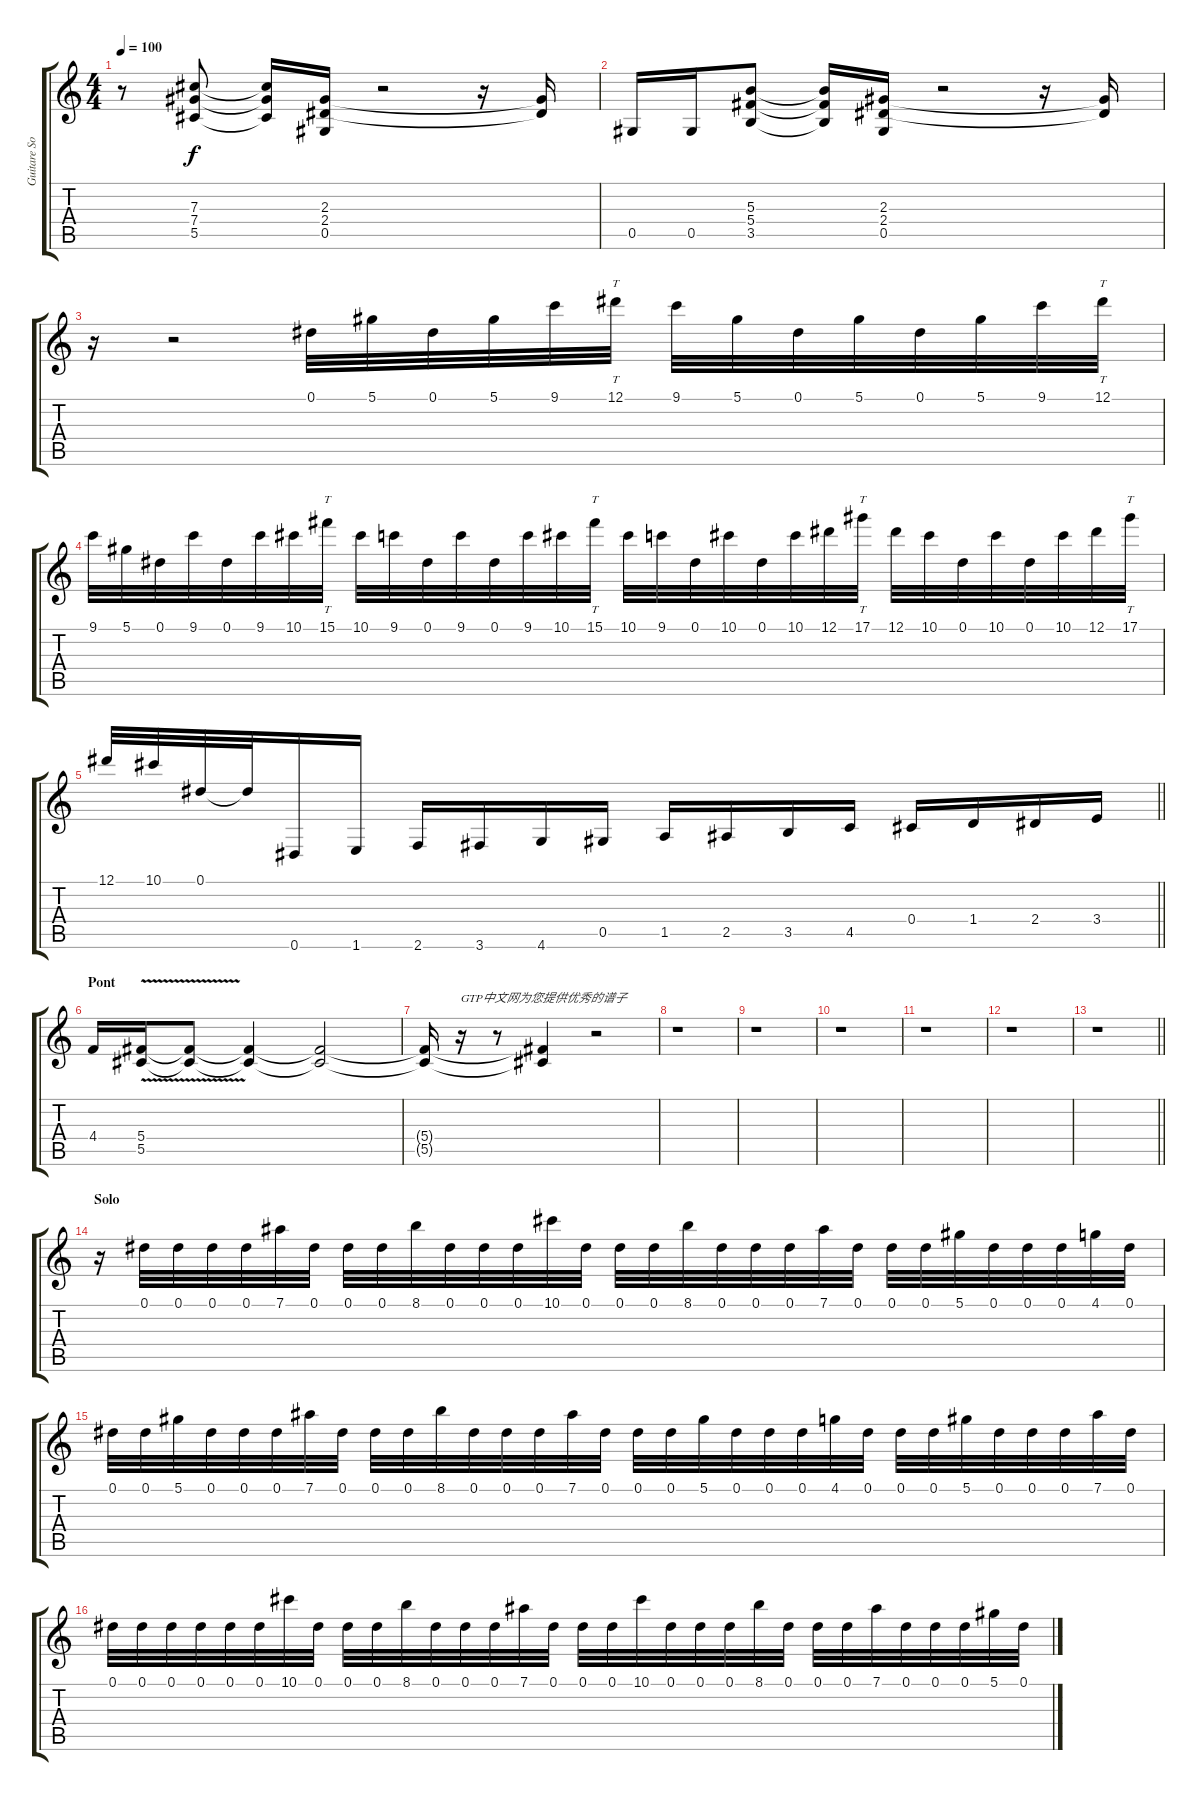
\track ("Guitare Solo" "Guitare So") {instrument overdrivenguitar}
\staff {score tabs}
\tuning (Eb4 Bb3 Gb3 Db3 Ab2 Eb2) {hide}
\ts (4 4)
\tempo 100
\clef g2
\ks c
r.8{dy f} (7.3 7.4 5.5).8 (7.3{t} 7.4{t} 5.5{t}).16 (2.3 2.4 0.5).16 r.2 r.16 (2.3{t} 2.4{t}).16 |
0.5.16 0.5.16 (5.3 5.4 3.5).8 (5.3{t} 5.4{t} 3.5{t}).16 (2.3 2.4 0.5).16 r.2 r.16 (2.3{t} 2.4{t}).16 |
r.16 r.2 0.1.32 5.1.32 0.1.32 5.1.32 9.1.32 12.1.32{tt} 9.1.32 5.1.32 0.1.32 5.1.32 0.1.32 5.1.32 9.1.32 12.1.32{tt} |
9.1.32 5.1.32 0.1.32 9.1.32 0.1.32 9.1.32 10.1.32 15.1.32{tt} 10.1.32 9.1.32 0.1.32 9.1.32 0.1.32 9.1.32 10.1.32 15.1.32{tt} 10.1.32 9.1.32 0.1.32 10.1.32 0.1.32 10.1.32 12.1.32 17.1.32{tt} 12.1.32 10.1.32 0.1.32 10.1.32 0.1.32 10.1.32 12.1.32 17.1.32{tt} |
\barLineRight lightlight
12.1.32 10.1.32 0.1.32 0.1{t}.32 0.6.16 1.6.16 2.6.16 3.6.16 4.6.16 0.5.16 1.5.16 2.5.16 3.5.16 4.5.16 0.4.16 1.4.16 2.4.16 3.4.16 |
\section ("" "Pont")
4.4.16 (5.4{v} 5.5{v}).16{volume 3} (5.4{t} 5.5{t}).8 (5.4{t} 5.5{t}).4 (5.4{t} 5.5{t}).2 |
(5.4{t} 5.5{t}).16 r.16{txt "GTP中文网为您提供优秀的谱子"} r.8 (5.4{t} 5.5{t}).4 r.2 |
r.1 |
r.1 |
r.1 |
r.1 |
r.1 |
\barLineRight lightlight
r.1 |
\section ("" "Solo")
r.16{volume 16} 0.1.32 0.1.32 0.1.32 0.1.32 7.1.32 0.1.32 0.1.32 0.1.32 8.1.32 0.1.32 0.1.32 0.1.32 10.1.32 0.1.32 0.1.32 0.1.32 8.1.32 0.1.32 0.1.32 0.1.32 7.1.32 0.1.32 0.1.32 0.1.32 5.1.32 0.1.32 0.1.32 0.1.32 4.1.32 0.1.32 |
0.1.32 0.1.32 5.1.32 0.1.32 0.1.32 0.1.32 7.1.32 0.1.32 0.1.32 0.1.32 8.1.32 0.1.32 0.1.32 0.1.32 7.1.32 0.1.32 0.1.32 0.1.32 5.1.32 0.1.32 0.1.32 0.1.32 4.1.32 0.1.32 0.1.32 0.1.32 5.1.32 0.1.32 0.1.32 0.1.32 7.1.32 0.1.32 |
0.1.32 0.1.32 0.1.32 0.1.32 0.1.32 0.1.32 10.1.32 0.1.32 0.1.32 0.1.32 8.1.32 0.1.32 0.1.32 0.1.32 7.1.32 0.1.32 0.1.32 0.1.32 10.1.32 0.1.32 0.1.32 0.1.32 8.1.32 0.1.32 0.1.32 0.1.32 7.1.32 0.1.32 0.1.32 0.1.32 5.1.32 0.1.32
